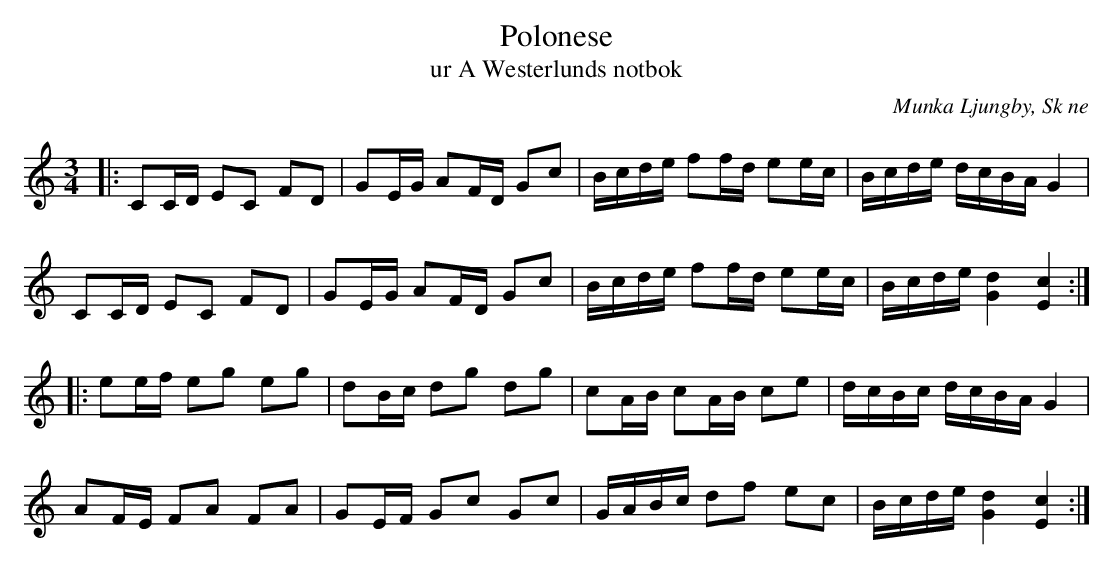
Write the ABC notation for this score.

X:1
T:Polonese
T:ur A Westerlunds notbok
O:Munka Ljungby, Sk ne
M:3/4
L:1/16
Q:100
K:C
|:C2CD E2C2 F2D2|G2EG A2FD G2c2|Bcde f2fd e2ec|Bcde dcBAG4|
C2CD E2C2 F2D2|G2EG A2FD G2c2|Bcde f2fd e2ec|Bcde [Gd]4[Ec]4:|
|:e2ef e2g2 e2g2|d2Bc d2g2 d2g2|c2AB c2AB c2e2|dcBc dcBAG4|
A2FE F2A2 F2A2|G2EF G2c2 G2c2|GABc d2f2 e2c2|Bcde [Gd]4[Ec]4:|
